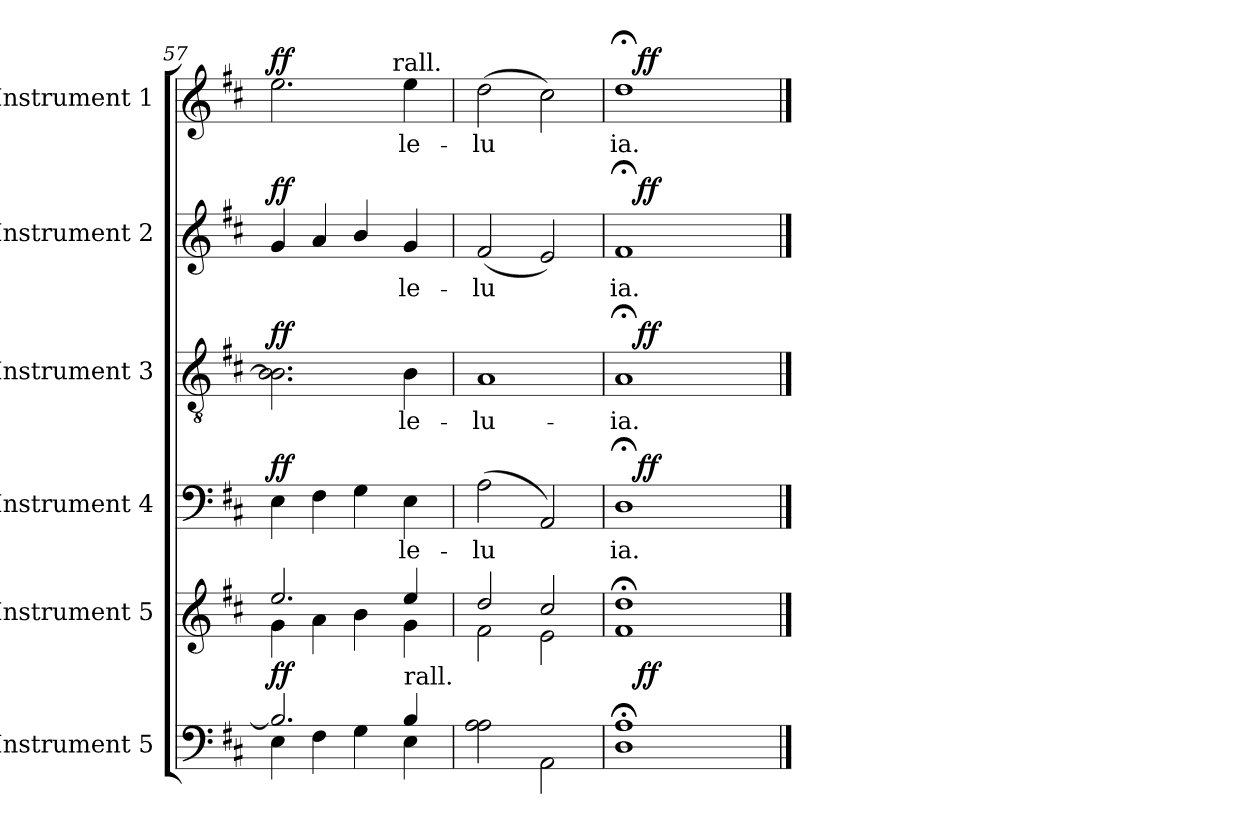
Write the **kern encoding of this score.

**kern	**dynam	**kern	**kern	**text	**dynam	**kern	**text	**dynam	**kern	**text	**dynam	**kern	**text	**dynam
*part6	*part6	*part5	*part4	*part4	*part4	*part3	*part3	*part3	*part2	*part2	*part2	*part1	*part1	*part1
*staff6	*staff6	*staff5	*staff4	*staff4	*staff4	*staff3	*staff3	*staff3	*staff2	*staff2	*staff2	*staff1	*staff1	*staff1
*I"Instrument 5	*	*I"Instrument 5	*I"Instrument 4	*	*	*I"Instrument 3	*	*	*I"Instrument 2	*	*	*I"Instrument 1	*	*
*clefF4	*	*clefG2	*clefF4	*	*	*clefGv2	*	*	*clefG2	*	*	*clefG2	*	*
*k[f#c#]	*	*k[f#c#]	*k[f#c#]	*	*	*k[f#c#]	*	*	*k[f#c#]	*	*	*k[f#c#]	*	*
*D:	*	*D:	*D:	*	*	*D:	*	*	*D:	*	*	*D:	*	*
=57	=57	=57	=57	=57	=57	=57	=57	=57	=57	=57	=57	=57	=57	=57
*^	*	*^	*	*	*	*	*	*	*	*	*	*	*	*
!	!	!LO:DY:a	!	!	!	!LO:LY:b	!LO:DY:a	!	!LO:LY:b	!LO:DY:a	!	!LO:LY:b	!LO:DY:a	!	!LO:LY:b	!LO:DY:a
*	*	*	*	*	*	*	*	*	*	*	*	*	*	*^	*	*
2.B/]	4E\	ff	2.ee/	4g\	4E\	--	ff	2.B\ 2.B\]	--	ff	4g/	--	ff	2.ee\	2ryy	--	ff
!	!	!	!	!	!	!LO:LY:b	!	!	!	!	!	!LO:LY:b	!	!	!	!	!
.	4F#\	.	.	4a\	4F#\	--	.	.	.	.	4a/	--	.	.	.	.	.
!	!	!	!	!	!	!LO:LY:b	!	!	!	!	!	!LO:LY:b	!	!	!	!	!
.	4G\	.	.	4b\	4G\	--	.	.	.	.	4b/	--	.	.	8..ryy	.	.
!	!	!	!	!	!	!	!	!	!	!	!	!	!	!	!LO:TX:a:t=rall.	!	!
.	.	.	.	.	.	.	.	.	.	.	.	.	.	.	4ryy	.	.
!LO:TX:a:t=rall.	!	!	!	!	!	!	!	!	!	!	!	!	!	!	!	!	!
!	!	!	!	!	!	!LO:LY:b	!	!	!LO:LY:b	!	!	!LO:LY:b	!	!	!	!LO:LY:b	!
4B/	4E\	.	4ee/	4g\	4E\	-le-	.	4B\	-le-	.	4g/	-le-	.	4ee\	.	-le-	.
.	.	.	.	.	.	.	.	.	.	.	.	.	.	.	32ryy	.	.
=58	=58	=58	=58	=58	=58	=58	=58	=58	=58	=58	=58	=58	=58	=58	=58	=58	=58
!	!	!	!	!	!	!LO:LY:b	!	!	!LO:LY:b	!	!	!LO:LY:b	!	!	!	!LO:LY:b	!
*v	*v	*	*	*	*	*	*	*	*	*	*	*	*	*v	*v	*	*
2A\ 2A\	.	2dd/	2f#\	(>2A\	-lu-	.	1A	-lu-	.	(<2f#/	-lu-	.	(>2dd\	-lu-	.
!	!	!	!	!	!LO:LY:b	!	!	!	!	!	!LO:LY:b	!	!	!LO:LY:b	!
2AA\	.	2cc#/	2e\	2AA/)	--	.	.	.	.	2e/)	--	.	2cc#\)	--	.
=59	=59	=59	=59	=59	=59	=59	=59	=59	=59	=59	=59	=59	=59	=59	=59
!	!	!	!	!	!LO:LY:b	!	!	!LO:LY:b	!	!	!LO:LY:b	!	!	!LO:LY:b	!
*^	*	*v	*v	*^	*	*	*^	*	*	*^	*	*	*^	*	*
1A; 1D;	16.ryy	.	1f#;< 1dd;<	1D;<	16.ryy	-ia.	.	1A;<	16.ryy	-ia.	.	1f#;<	16.ryy	-ia.	.	1dd;<	16.ryy	-ia.	.
!	!	!LO:DY:a	!	!	!	!	!LO:DY:a	!	!	!	!LO:DY:a	!	!	!	!LO:DY:a	!	!	!	!LO:DY:a
.	2ryy	ff	.	.	2ryy	.	ff	.	2ryy	.	ff	.	2ryy	.	ff	.	2ryy	.	ff
.	4ryy	.	.	.	4ryy	.	.	.	4ryy	.	.	.	4ryy	.	.	.	4ryy	.	.
.	8ryy	.	.	.	8ryy	.	.	.	8ryy	.	.	.	8ryy	.	.	.	8ryy	.	.
.	32ryy	.	.	.	32ryy	.	.	.	32ryy	.	.	.	32ryy	.	.	.	32ryy	.	.
*	*	*	*	*v	*v	*	*	*	*	*	*	*v	*v	*	*	*v	*v	*	*
*v	*v	*	*	*	*	*	*v	*v	*	*	*	*	*	*	*	*
==	==	==	==	==	==	==	==	==	==	==	==	==	==	==
*-	*-	*-	*-	*-	*-	*-	*-	*-	*-	*-	*-	*-	*-	*-
